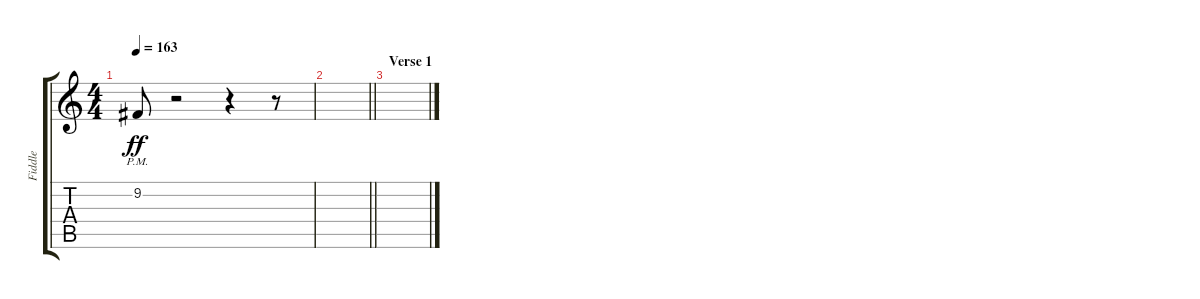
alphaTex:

\track ("Fiddle" "Fiddle") {instrument violin}
\staff {score tabs}
\tuning (D4 A3 F3 C3 G2 D2) {hide}
\ts (4 4)
\tempo 163
\clef g2
\ks c
9.2{pm}.8{dy ff} r.2 r.4 r.8 |
\barLineRight lightlight
|
\section ("" "Verse 1")
